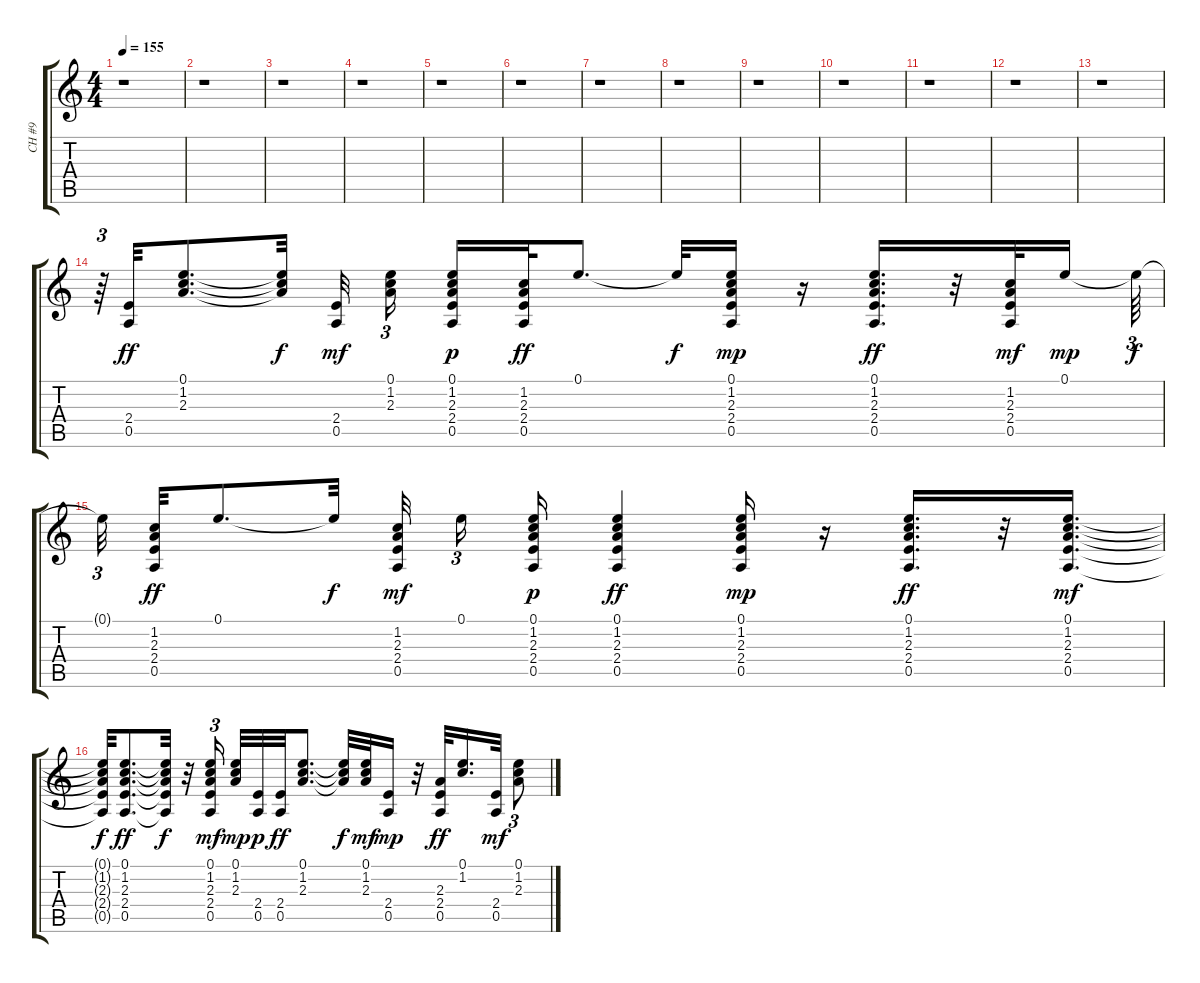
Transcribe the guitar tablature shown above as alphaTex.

\track ("CH #9" "CH #9") {instrument acousticguitarsteel}
\staff {score tabs}
\tuning (E4 B3 G3 D3 A2 E2) {hide}
\ts (4 4)
\tempo 155
\clef g2
\ks c
r.1{dy f} |
r.1 |
r.1 |
r.1 |
r.1 |
r.1 |
r.1 |
r.1 |
r.1 |
r.1 |
r.1 |
r.1 |
r.1 |
r.64{tu (3 2)} (2.4 0.5).32{dy ff} (0.1 1.2 2.3).8{d} (0.1{t} 1.2{t} 2.3{t}).32{dy f} (2.4 0.5).32{dy mf beam splitsecondary} (0.1 1.2 2.3).16{tu (3 2) beam splitsecondary} (0.1 1.2 2.3 2.4 0.5).16{dy p} (1.2 2.3 2.4 0.5).32{dy ff} 0.1.8{d} 0.1{t}.32{dy f} (0.1 1.2 2.3 2.4 0.5).16{dy mp} r.16 (0.1 1.2 2.3 2.4 0.5).16{d dy ff} r.32 (1.2 2.3 2.4 0.5).32{dy mf} 0.1.16{dy mp beam splitsecondary} 0.1{t}.64{tu (3 2) dy f} |
0.1{t}.32{tu (3 2) beam splitsecondary} (1.2 2.3 2.4 0.5).32{dy ff} 0.1.8{d} 0.1{t}.32{dy f} (1.2 2.3 2.4 0.5).32{dy mf beam splitsecondary} 0.1.16{tu (3 2)} (0.1 1.2 2.3 2.4 0.5).16{dy p} (0.1 1.2 2.3 2.4 0.5).4{dy ff} (0.1 1.2 2.3 2.4 0.5).16{dy mp} r.16 (0.1 1.2 2.3 2.4 0.5).16{d dy ff} r.32 (0.1 1.2 2.3 2.4 0.5).16{d dy mf} |
(0.1{t} 1.2{t} 2.3{t} 2.4{t} 0.5{t}).32{dy f} (0.1 1.2 2.3 2.4 0.5).8{d dy ff} (0.1{t} 1.2{t} 2.3{t} 2.4{t} 0.5{t}).32{dy f} r.32 (0.1 1.2 2.3 2.4 0.5).16{tu (3 2) dy mf beam splitsecondary} (0.1 1.2 2.3).32{dy mp} (2.4 0.5).32{dy p} (2.4 0.5).32{dy ff} (0.1 1.2 2.3).8{d} (0.1{t} 1.2{t} 2.3{t}).32{dy f} (0.1 1.2 2.3).32{dy mf} (2.4 0.5).16{dy mp} r.32 (2.3 2.4 0.5).32{dy ff} (0.1 1.2).16{d} (2.4 0.5).32{dy mf} (0.1 1.2 2.3).8{tu (3 2)}
